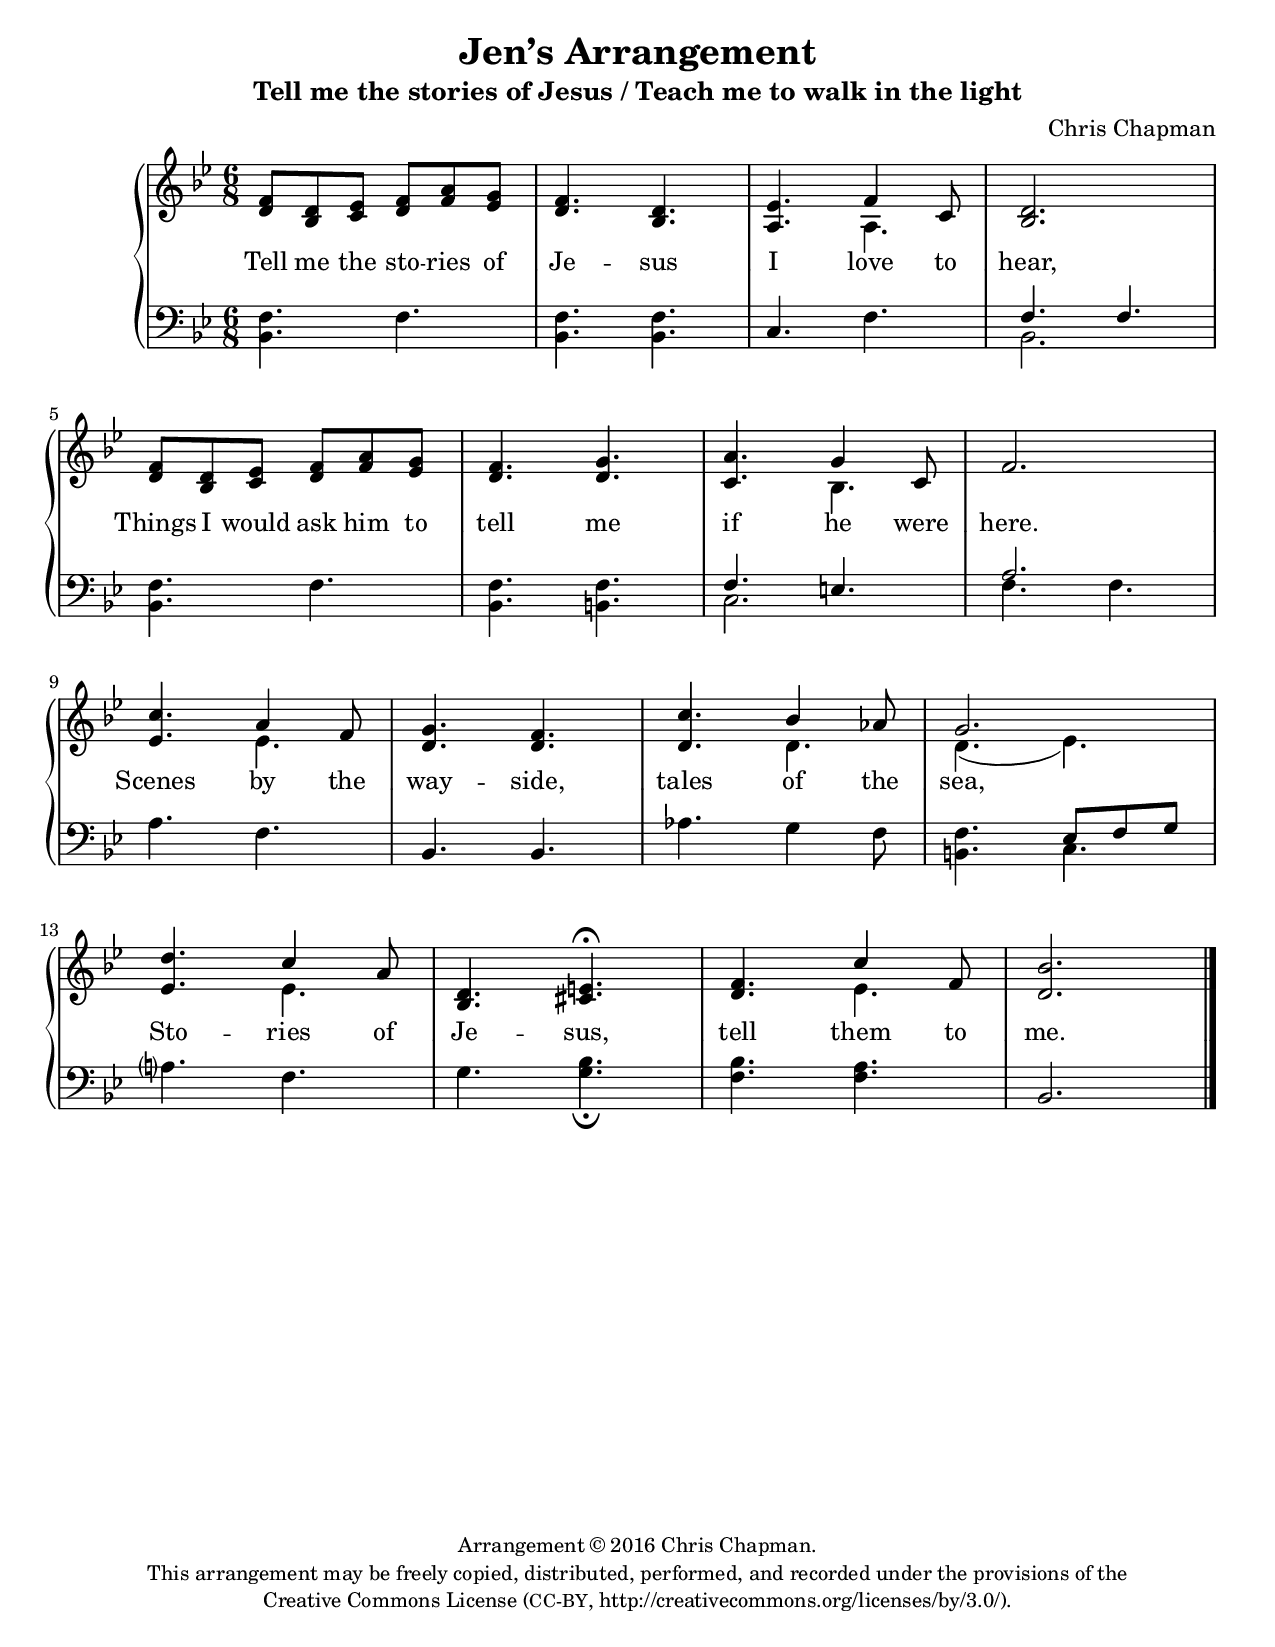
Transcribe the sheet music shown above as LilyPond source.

\version "2.18.2"

\header {
  title = "Jen’s Arrangement"
  subtitle = "Tell me the stories of Jesus / Teach me to walk in the light"
  arranger = "Chris Chapman"
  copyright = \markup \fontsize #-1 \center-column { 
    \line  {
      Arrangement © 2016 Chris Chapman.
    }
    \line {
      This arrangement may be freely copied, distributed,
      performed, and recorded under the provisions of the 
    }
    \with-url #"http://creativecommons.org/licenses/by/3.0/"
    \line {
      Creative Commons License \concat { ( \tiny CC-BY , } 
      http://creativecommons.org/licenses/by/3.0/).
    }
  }
}

\include "english.ly"
\paper {
  #(set-paper-size "letter")
}

tellMeUpper = \relative c' {
  \clef "treble"
  \key bf \major
  \time 6/8

  | <d f>8 <bf d> <c ef> <d f> <f a> <ef g>
  | <d f>4. <bf d>
  | <a ef'> << { \voiceOne f'4 c8 } \new Voice { \voiceTwo a4. } >>
  | \oneVoice <bf d>2.
  \break
  | <d f>8 <bf d> <c ef> <d f> <f a> <ef g>
  | <d f>4. <d g>
  | <c a'> << { \voiceOne g'4 c,8 } \new Voice { \voiceTwo bf4. } >>
  | \oneVoice f'2.
  \break
  | <ef c'>4. << { \voiceOne a4 f8 } \new Voice { \voiceTwo ef4. } >>
  | \oneVoice <d g> <d f>
  | <d c'> << { \voiceOne bf'4 af8 } \new Voice { \voiceTwo d,4. } >>
  | << { \voiceOne g2. } \new Voice { \voiceTwo d4.( ef) } >>
  \break
  | \oneVoice <ef d'>4. << { \voiceOne c'4 a8 } \new Voice { \voiceTwo ef4. } >>
  | \oneVoice <d bf>4. <cs e>\fermata
  | <d f> << { \voiceOne c'4 f,8 } \new Voice { \voiceTwo ef4. } >>
  | \oneVoice <d bf'>2.

}

tellMeLower = \relative c {
  \clef "bass"
  \key bf \major

  | <bf f'>4. f'
  | <bf, f'> <bf f'>
  | c f
  | << { f4. f } \\ { bf,2. } >>

  | <bf f'>4. f'
  | <bf, f'> <b f'>
  | << { f'4. e } \\ { c2. } >>
  | << { a'2. } \\ { f4. f } >>

  | a f
  | bf, bf
  | af' g4 f8
  | <b, f'>4. << { ef8 f g } \\ { c,4. } >>

  | a'?4. f
  | g <g bf>_\fermata
  | <f bf> <f a>
  | bf,2.
}

tellMeText = \lyricmode {

  | Tell me the sto -- ries of | Je -- sus | I love to | hear,
  | Things I would ask him to | tell me | if he were | here.
  | Scenes by the | way -- side, | tales of the | sea,
  | Sto -- ries of | Je -- sus, | tell them to | me.

}

teachMeText = \lyricmode {

  Teach me to walk in the light of his love;
  Teach me to pray to my Father above;
  Teach me to know of the things that are right;
  Teach me, teach me to walk in the light.

  Father in Heaven, we thank thee this day
  For loving guidance to show us the way.
  Grateful, we praise thee with songs of delight!
  Gladly, gladly we'll walk in the light.

}

\score {
  \new GrandStaff <<
    \new Staff = "upper" { \new Voice = "melody" \tellMeUpper }
    \new Lyrics \lyricsto "melody" \tellMeText
    \new Staff = "lower" { \tellMeLower \bar "|." }
    >>
  \layout {
    \context {
      \GrandStaff
      \accepts "Lyrics"
    }
    \context {
      \Lyrics
      \consists "Bar_engraver"
    }
  }
  \midi { }
}
